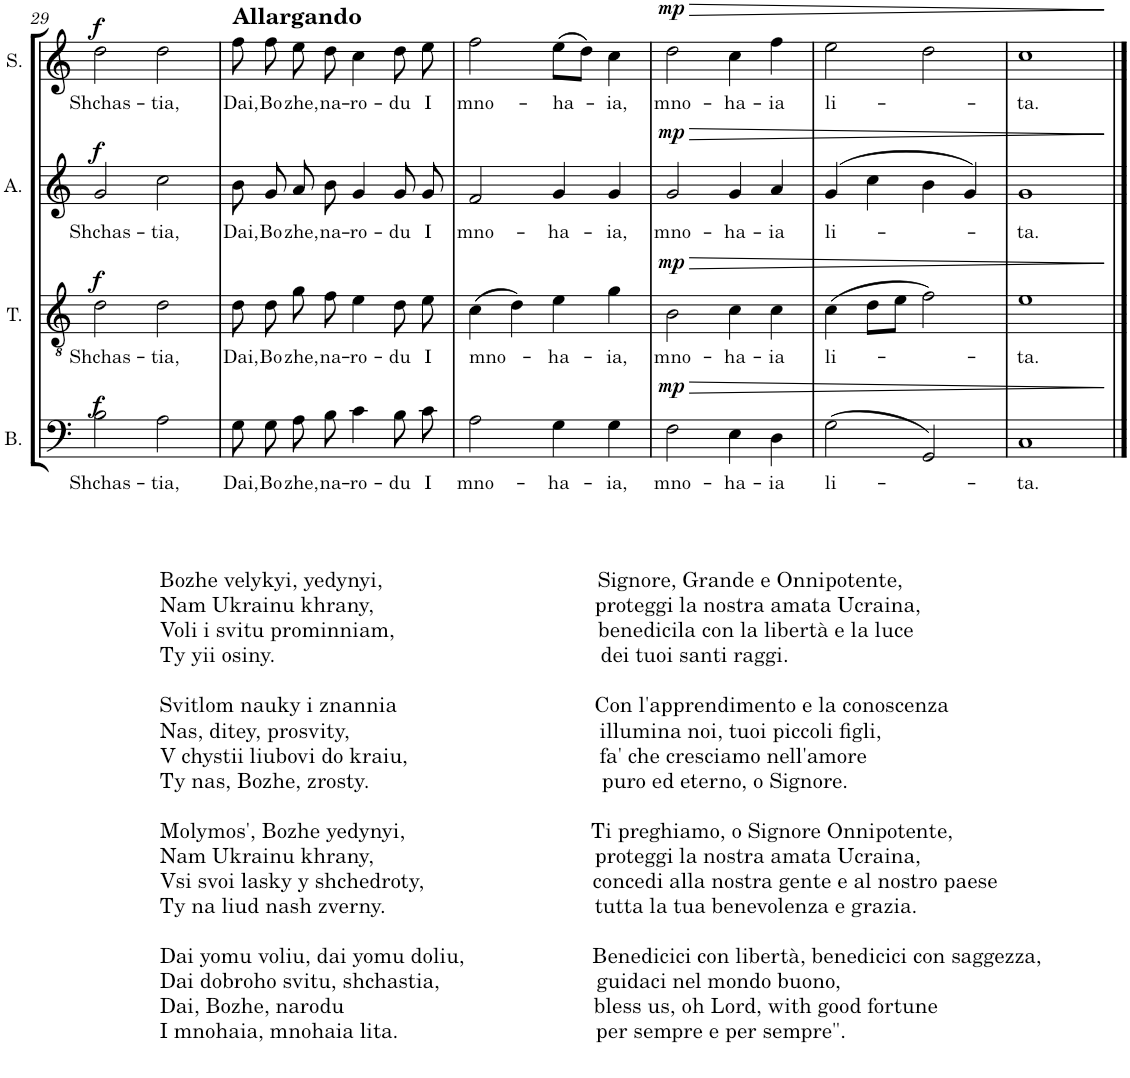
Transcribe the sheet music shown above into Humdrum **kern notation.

**kern	**text	**dynam	**kern	**text	**dynam	**kern	**text	**dynam	**kern	**text	**dynam
*part4	*part4	*part4	*part3	*part3	*part3	*part2	*part2	*part2	*part1	*part1	*part1
*staff4	*staff4	*staff4	*staff3	*staff3	*staff3	*staff2	*staff2	*staff2	*staff1	*staff1	*staff1
*I"Bass	*	*	*I"Tenor	*	*	*I"Alto	*	*	*I"Soprano	*	*
*I'B.	*	*	*I'T.	*	*	*I'A.	*	*	*I'S.	*	*
!!LO:PB:g=z
*clefF4	*	*	*clefGv2	*	*	*clefG2	*	*	*clefG2	*	*
*k[]	*	*	*k[]	*	*	*k[]	*	*	*k[]	*	*
*M4/4	*	*	*M4/4	*	*	*M4/4	*	*	*M4/4	*	*
=29	=29	=29	=29	=29	=29	=29	=29	=29	=29	=29	=29
!LO:TX:b:t=Bozhe velykyi, yedynyi,                                     Signore, Grande e Onnipotente,	!	!	!	!	!	!	!	!	!	!	!
!LO:TX:b:t=Nam Ukrainu khrany,                                      proteggi la nostra amata Ucraina,	!	!	!	!	!	!	!	!	!	!	!
!LO:TX:b:t=Voli i svitu prominniam,                                   benedicila con la libertà e la luce	!	!	!	!	!	!	!	!	!	!	!
!LO:TX:b:t=Ty yii osiny.                                                        dei tuoi santi raggi.	!	!	!	!	!	!	!	!	!	!	!
!LO:TX:b:t=Svitlom nauky i znannia                                  Con l'apprendimento e la conoscenza	!	!	!	!	!	!	!	!	!	!	!
!LO:TX:b:t=Nas, ditey, prosvity,                                           illumina noi, tuoi piccoli figli,	!	!	!	!	!	!	!	!	!	!	!
!LO:TX:b:t=V chystii liubovi do kraiu,                                 fa' che cresciamo nell'amore	!	!	!	!	!	!	!	!	!	!	!
!LO:TX:b:t=Ty nas, Bozhe, zrosty.                                        puro ed eterno, o Signore.	!	!	!	!	!	!	!	!	!	!	!
!LO:TX:b:t=Molymos', Bozhe yedynyi,                                Ti preghiamo, o Signore Onnipotente,	!	!	!	!	!	!	!	!	!	!	!
!LO:TX:b:t=Nam Ukrainu khrany,                                      proteggi la nostra amata Ucraina,	!	!	!	!	!	!	!	!	!	!	!
!LO:TX:b:t=Vsi svoi lasky y shchedroty,                             concedi alla nostra gente e al nostro paese	!	!	!	!	!	!	!	!	!	!	!
!LO:TX:b:t=Ty na liud nash zverny.                                    tutta la tua benevolenza e grazia.	!	!	!	!	!	!	!	!	!	!	!
!LO:TX:b:t=Dai yomu voliu, dai yomu doliu,                      Benedicici con libertà, benedicici con saggezza,	!	!	!	!	!	!	!	!	!	!	!
!LO:TX:b:t=Dai dobroho svitu, shchastia,                           guidaci nel mondo buono,	!	!	!	!	!	!	!	!	!	!	!
!LO:TX:b:t=Dai, Bozhe, narodu                                           bless us, oh Lord, with good fortune	!	!	!	!	!	!	!	!	!	!	!
!LO:TX:b:t=I mnohaia, mnohaia lita.                                  per sempre e per sempre".	!	!	!	!	!	!	!	!	!	!	!
!	!LO:LY:b	!LO:DY:a	!	!LO:LY:b	!LO:DY:a	!	!LO:LY:b	!LO:DY:a	!	!LO:LY:b	!LO:DY:a
2B\	Shchas-	f	2d\	Shchas-	f	2g/	Shchas-	f	2dd\	Shchas-	f
!	!LO:LY:b	!	!	!LO:LY:b	!	!	!LO:LY:b	!	!	!LO:LY:b	!
2A\	-tia,	.	2d\	-tia,	.	2cc\	-tia,	.	2dd\	-tia,	.
=30	=30	=30	=30	=30	=30	=30	=30	=30	=30	=30	=30
!	!	!	!	!	!	!	!	!	!LO:TX:a:B:t=Allargando	!	!
!	!LO:LY:b	!	!	!LO:LY:b	!	!	!LO:LY:b	!	!	!LO:LY:b	!
8G\L	Dai,	.	8d\	Dai,	.	8b/L	Dai,	.	8ff\	Dai,	.
!	!LO:LY:b	!	!	!LO:LY:b	!	!	!LO:LY:b	!	!	!LO:LY:b	!
8G\J	Bo-	.	8d\	Bo-	.	8g/J	Bo-	.	8ff\	Bo-	.
!	!LO:LY:b	!	!	!LO:LY:b	!	!	!LO:LY:b	!	!	!LO:LY:b	!
8A\L	-zhe,	.	8g\	-zhe,	.	8a/L	-zhe,	.	8ee\	-zhe,	.
!	!LO:LY:b	!	!	!LO:LY:b	!	!	!LO:LY:b	!	!	!LO:LY:b	!
8B\J	na-	.	8f\	na-	.	8b/J	na-	.	8dd\	na-	.
!	!LO:LY:b	!	!	!LO:LY:b	!	!	!LO:LY:b	!	!	!LO:LY:b	!
4c\	-ro-	.	4e\	-ro-	.	4g/	-ro-	.	4cc\	-ro-	.
!	!LO:LY:b	!	!	!LO:LY:b	!	!	!LO:LY:b	!	!	!LO:LY:b	!
8B\L	-du	.	8d\	-du	.	8g/L	-du	.	8dd\	-du	.
!	!LO:LY:b	!	!	!LO:LY:b	!	!	!LO:LY:b	!	!	!LO:LY:b	!
8c\J	I	.	8e\	I	.	8g/J	I	.	8ee\	I	.
=31	=31	=31	=31	=31	=31	=31	=31	=31	=31	=31	=31
!	!LO:LY:b	!	!	!LO:LY:b	!	!	!LO:LY:b	!	!	!LO:LY:b	!
2A\	mno-	.	(4c\	-mno-	.	2f/	mno-	.	2ff\	mno-	.
.	.	.	4d\)	.	.	.	.	.	.	.	.
!	!LO:LY:b	!	!	!LO:LY:b	!	!	!LO:LY:b	!	!	!LO:LY:b	!
4G\	-ha-	.	4e\	-ha-	.	4g/	-ha-	.	(8ee\L	-ha-	.
.	.	.	.	.	.	.	.	.	8dd\J)	.	.
!	!LO:LY:b	!	!	!LO:LY:b	!	!	!LO:LY:b	!	!	!LO:LY:b	!
4G\	-ia,	.	4g\	-ia,	.	4g/	-ia,	.	4cc\	-ia,	.
=32	=32	=32	=32	=32	=32	=32	=32	=32	=32	=32	=32
!	!LO:LY:b	!LO:HP:b	!	!LO:LY:b	!LO:HP:b	!	!LO:LY:b	!LO:HP:b	!	!LO:LY:b	!LO:HP:b
!	!	!LO:DY:n=1:a	!	!	!LO:DY:n=1:a	!	!	!LO:DY:n=1:a	!	!	!LO:DY:n=1:a
2F\	mno-	> mp	2B\	mno-	> mp	2g/	mno-	> mp	2dd\	mno-	> mp
!	!LO:LY:b	!	!	!LO:LY:b	!	!	!LO:LY:b	!	!	!LO:LY:b	!
4E\	-ha-	.	4c\	-ha-	.	4g/	-ha-	.	4cc\	-ha-	.
!	!LO:LY:b	!	!	!LO:LY:b	!	!	!LO:LY:b	!	!	!LO:LY:b	!
4D\	-ia	.	4c\	-ia	.	4a/	-ia	.	4ff\	-ia	.
=33	=33	=33	=33	=33	=33	=33	=33	=33	=33	=33	=33
!	!LO:LY:b	!	!	!LO:LY:b	!	!	!LO:LY:b	!	!	!LO:LY:b	!
(2G\	li-	.	(4c\	li-	.	(4g/	li-	.	2ee\	li-	.
.	.	.	8d\L	.	.	4cc\	.	.	.	.	.
.	.	.	8e\J	.	.	.	.	.	.	.	.
2GG/)	.	.	2f\)	.	.	4b\	.	.	2dd\	.	.
.	.	.	.	.	.	4g/)	.	.	.	.	.
=34	=34	=34	=34	=34	=34	=34	=34	=34	=34	=34	=34
!	!LO:LY:b	!	!	!LO:LY:b	!	!	!LO:LY:b	!	!	!LO:LY:b	!
1C	-ta.	.	1e	-ta.	.	1g	-ta.	.	1cc	-ta.	.
.	.	]	.	.	]	.	.	]	.	.	]
==	==	==	==	==	==	==	==	==	==	==	==
*-	*-	*-	*-	*-	*-	*-	*-	*-	*-	*-	*-
